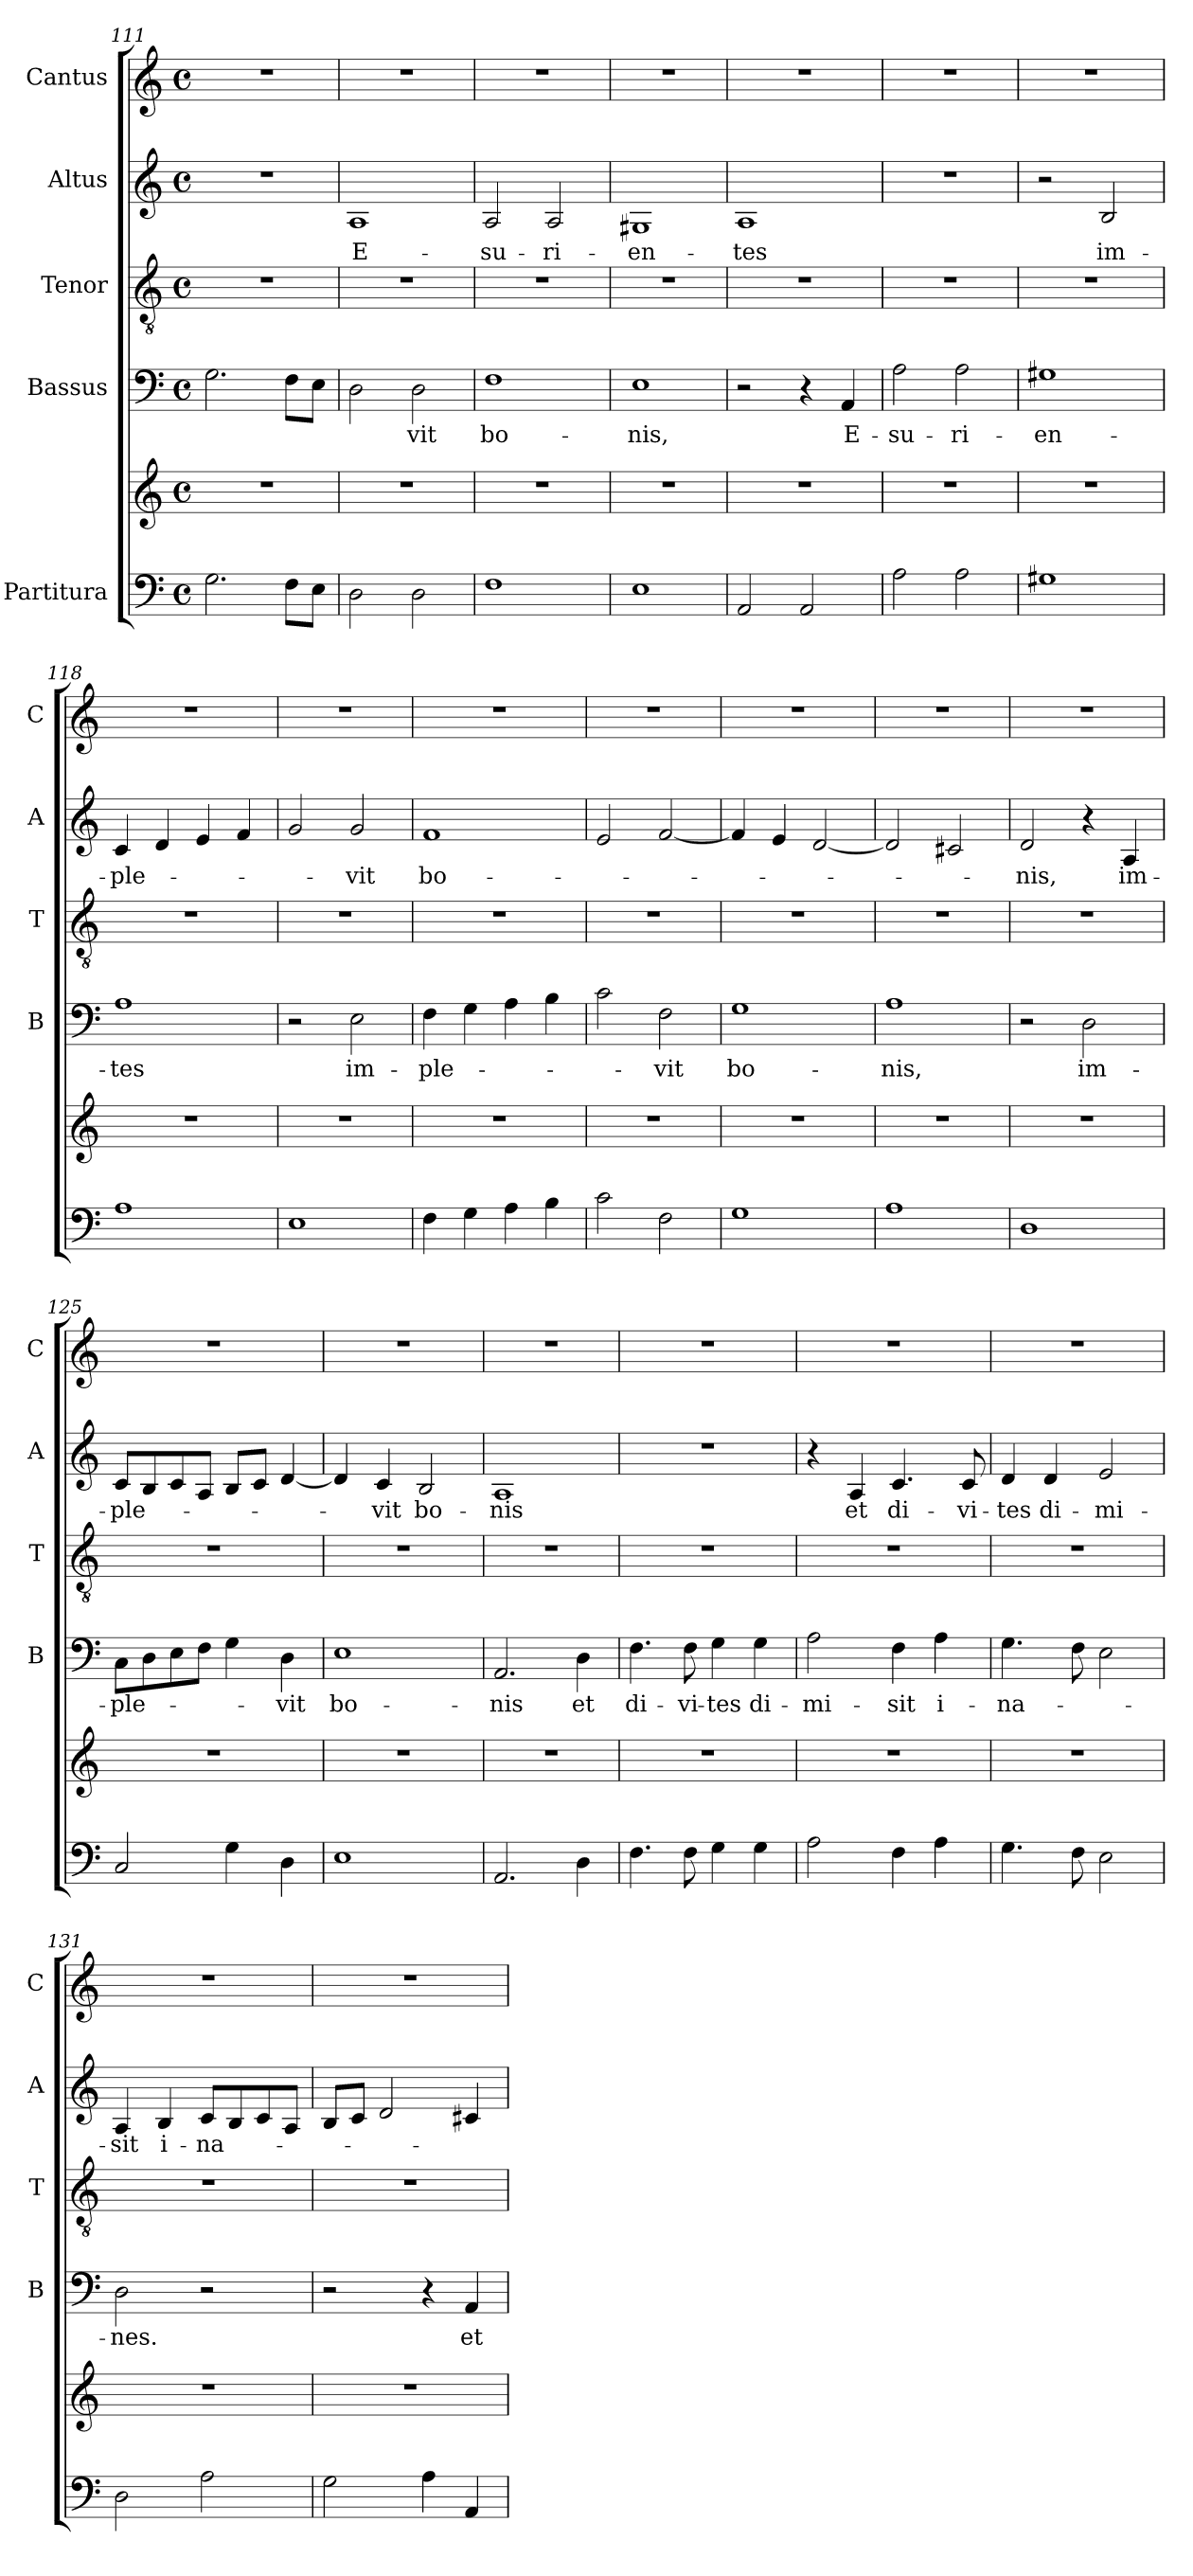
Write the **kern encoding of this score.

**kern	**kern	**kern	**text	**kern	**kern	**text	**kern
*part5	*part5	*part4	*part4	*part3	*part2	*part2	*part1
*staff6	*staff5	*staff4	*staff4	*staff3	*staff2	*staff2	*staff1
*I"Partitura	*	*I"Bassus	*	*I"Tenor	*I"Altus	*	*I"Cantus
*	*	*I'B	*	*I'T	*I'A	*	*I'C
*clefF4	*clefG2	*clefF4	*	*clefGv2	*clefG2	*	*clefG2
*k[]	*k[]	*k[]	*	*k[]	*k[]	*	*k[]
*C:	*C:	*C:	*	*C:	*C:	*	*C:
*M4/4	*M4/4	*M4/4	*	*M4/4	*M4/4	*	*M4/4
*met(c)	*met(c)	*met(c)	*	*met(c)	*met(c)	*	*met(c)
=111	=111	=111	=111	=111	=111	=111	=111
2.G\	1r	2.G\	.	1r	1r	.	1r
8F\L	.	8F\L	.	.	.	.	.
8E\J	.	8E\J	.	.	.	.	.
=112	=112	=112	=112	=112	=112	=112	=112
!	!	!	!	!	!	!LO:LY:b	!
2D\	1r	2D\	.	1r	1A	E-	1r
!	!	!	!LO:LY:b	!	!	!	!
2D\	.	2D\	-vit	.	.	.	.
=113	=113	=113	=113	=113	=113	=113	=113
!	!	!	!LO:LY:b	!	!	!LO:LY:b	!
1F	1r	1F	bo-	1r	2A/	-su-	1r
!	!	!	!	!	!	!LO:LY:b	!
.	.	.	.	.	2A/	-ri-	.
=114	=114	=114	=114	=114	=114	=114	=114
!	!	!	!LO:LY:b	!	!	!LO:LY:b	!
1E	1r	1E	-nis,	1r	1G#X	-en-	1r
=115	=115	=115	=115	=115	=115	=115	=115
!	!	!	!	!	!	!LO:LY:b	!
2AA/	1r	2r	.	1r	1A	-tes	1r
2AA/	.	4r	.	.	.	.	.
!	!	!	!LO:LY:b	!	!	!	!
.	.	4AA/	E-	.	.	.	.
=116	=116	=116	=116	=116	=116	=116	=116
!	!	!	!LO:LY:b	!	!	!	!
2A\	1r	2A\	-su-	1r	1r	.	1r
!	!	!	!LO:LY:b	!	!	!	!
2A\	.	2A\	-ri-	.	.	.	.
!!LO:PB:g=z
=117	=117	=117	=117	=117	=117	=117	=117
!	!	!	!LO:LY:b	!	!	!	!
1G#X	1r	1G#X	-en-	1r	2r	.	1r
!	!	!	!	!	!	!LO:LY:b	!
.	.	.	.	.	2B/	im-	.
=118	=118	=118	=118	=118	=118	=118	=118
!	!	!	!LO:LY:b	!	!	!LO:LY:b	!
1A	1r	1A	-tes	1r	4c/	-ple-	1r
.	.	.	.	.	4d/	.	.
.	.	.	.	.	4e/	.	.
.	.	.	.	.	4f/	.	.
=119	=119	=119	=119	=119	=119	=119	=119
1E	1r	2r	.	1r	2g/	.	1r
!	!	!	!LO:LY:b	!	!	!LO:LY:b	!
.	.	2E\	im-	.	2g/	-vit	.
=120	=120	=120	=120	=120	=120	=120	=120
!	!	!	!LO:LY:b	!	!	!LO:LY:b	!
4F\	1r	4F\	-ple-	1r	1f	bo-	1r
4G\	.	4G\	.	.	.	.	.
4A\	.	4A\	.	.	.	.	.
4B\	.	4B\	.	.	.	.	.
=121	=121	=121	=121	=121	=121	=121	=121
2c\	1r	2c\	.	1r	2e/	.	1r
!	!	!	!LO:LY:b	!	!	!	!
2F\	.	2F\	-vit	.	[2f/	.	.
=122	=122	=122	=122	=122	=122	=122	=122
!	!	!	!LO:LY:b	!	!	!	!
1G	1r	1G	bo-	1r	4f/]	.	1r
.	.	.	.	.	4e/	.	.
.	.	.	.	.	[2d/	.	.
=123	=123	=123	=123	=123	=123	=123	=123
!	!	!	!LO:LY:b	!	!	!	!
1A	1r	1A	-nis,	1r	2d/]	.	1r
.	.	.	.	.	2c#X/	.	.
=124	=124	=124	=124	=124	=124	=124	=124
!	!	!	!	!	!	!LO:LY:b	!
1D	1r	2r	.	1r	2d/	-nis,	1r
!	!	!	!LO:LY:b	!	!	!	!
.	.	2D\	im-	.	4r	.	.
!	!	!	!	!	!	!LO:LY:b	!
.	.	.	.	.	4A/	im-	.
=125	=125	=125	=125	=125	=125	=125	=125
!	!	!	!LO:LY:b	!	!	!LO:LY:b	!
2C/	1r	8C\L	-ple-	1r	8c/L	-ple-	1r
.	.	8D\	.	.	8B/	.	.
.	.	8E\	.	.	8c/	.	.
.	.	8F\J	.	.	8A/J	.	.
4G\	.	4G\	.	.	8B/L	.	.
.	.	.	.	.	8c/J	.	.
!	!	!	!LO:LY:b	!	!	!	!
4D\	.	4D\	-vit	.	[4d/	.	.
=126	=126	=126	=126	=126	=126	=126	=126
!	!	!	!LO:LY:b	!	!	!	!
1E	1r	1E	bo-	1r	4d/]	.	1r
!	!	!	!	!	!	!LO:LY:b	!
.	.	.	.	.	4c/	-vit	.
!	!	!	!	!	!	!LO:LY:b	!
.	.	.	.	.	2B/	bo-	.
=127	=127	=127	=127	=127	=127	=127	=127
!	!	!	!LO:LY:b	!	!	!LO:LY:b	!
2.AA/	1r	2.AA/	-nis	1r	1A	-nis	1r
!	!	!	!LO:LY:b	!	!	!	!
4D\	.	4D\	et	.	.	.	.
!!LO:LB:g=z
=128	=128	=128	=128	=128	=128	=128	=128
!	!	!	!LO:LY:b	!	!	!	!
4.F\	1r	4.F\	di-	1r	1r	.	1r
!	!	!	!LO:LY:b	!	!	!	!
8F\	.	8F\	-vi-	.	.	.	.
!	!	!	!LO:LY:b	!	!	!	!
4G\	.	4G\	-tes	.	.	.	.
!	!	!	!LO:LY:b	!	!	!	!
4G\	.	4G\	di-	.	.	.	.
=129	=129	=129	=129	=129	=129	=129	=129
!	!	!	!LO:LY:b	!	!	!	!
2A\	1r	2A\	-mi-	1r	4r	.	1r
!	!	!	!	!	!	!LO:LY:b	!
.	.	.	.	.	4A/	et	.
!	!	!	!LO:LY:b	!	!	!LO:LY:b	!
4F\	.	4F\	-sit	.	4.c/	di-	.
!	!	!	!LO:LY:b	!	!	!	!
4A\	.	4A\	i-	.	.	.	.
!	!	!	!	!	!	!LO:LY:b	!
.	.	.	.	.	8c/	-vi-	.
=130	=130	=130	=130	=130	=130	=130	=130
!	!	!	!LO:LY:b	!	!	!LO:LY:b	!
4.G\	1r	4.G\	-na-	1r	4d/	-tes	1r
!	!	!	!	!	!	!LO:LY:b	!
.	.	.	.	.	4d/	di-	.
8F\	.	8F\	.	.	.	.	.
!	!	!	!	!	!	!LO:LY:b	!
2E\	.	2E\	.	.	2e/	-mi-	.
=131	=131	=131	=131	=131	=131	=131	=131
!	!	!	!LO:LY:b	!	!	!LO:LY:b	!
2D\	1r	2D\	-nes.	1r	4A/	-sit	1r
!	!	!	!	!	!	!LO:LY:b	!
.	.	.	.	.	4B/	i-	.
!	!	!	!	!	!	!LO:LY:b	!
2A\	.	2r	.	.	8c/L	-na-	.
.	.	.	.	.	8B/	.	.
.	.	.	.	.	8c/	.	.
.	.	.	.	.	8A/J	.	.
=132	=132	=132	=132	=132	=132	=132	=132
2G\	1r	2r	.	1r	8B/L	.	1r
.	.	.	.	.	8c/J	.	.
.	.	.	.	.	2d/	.	.
4A\	.	4r	.	.	.	.	.
!	!	!	!LO:LY:b	!	!	!	!
4AA/	.	4AA/	et	.	4c#X/	.	.
=	=	=	=	=	=	=	=
*-	*-	*-	*-	*-	*-	*-	*-
